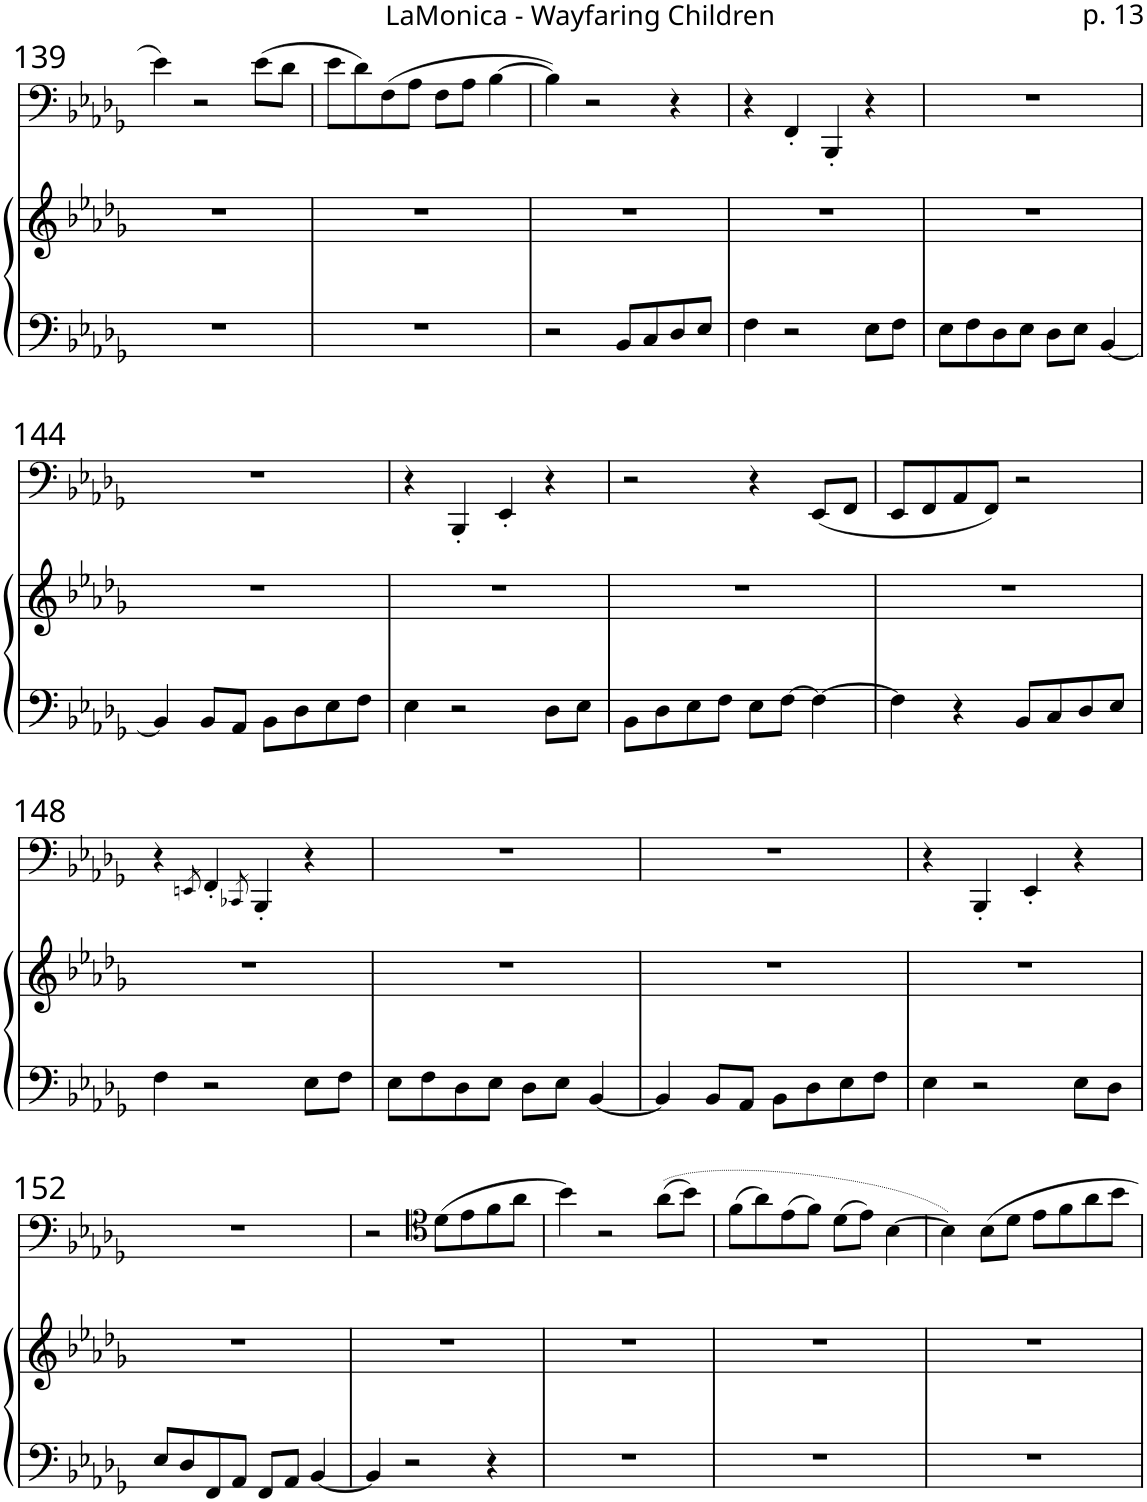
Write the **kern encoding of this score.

**kern	**kern	**kern
*part2	*part2	*part1
*staff3	*staff2	*staff1
*I"Piano	*	*I"Bassoon
*I'Pno	*	*I'Bsn
!!LO:PB:g=z
*clefF4	*clefG2	*clefF4
*k[b-e-a-d-g-]	*k[b-e-a-d-g-]	*k[b-e-a-d-g-]
*M2/2	*M2/2	*M2/2
=139	=139	=139
1r	1r	4e-\
.	.	2r
.	.	(8e-\L
.	.	8d-\J
=140	=140	=140
1r	1r	8e-\L
.	.	8d-\)
.	.	(8F\
.	.	8A-\J
.	.	8F\L
.	.	8A-\J
.	.	[4B-\
=141	=141	=141
2r	1r	4B-\])
.	.	2r
8BB-/L	.	.
8C/	.	.
8D-/	.	4r
8E-/J	.	.
=142	=142	=142
4F\	1r	4r
2r	.	4FF'/
.	.	4BBB-'/
8E-\L	.	4r
8F\J	.	.
=143	=143	=143
8E-\L	1r	1r
8F\	.	.
8D-\	.	.
8E-\J	.	.
8D-\L	.	.
8E-\J	.	.
[4BB-/	.	.
!!LO:LB:g=z
=144	=144	=144
4BB-/]	1r	1r
8BB-/L	.	.
8AA-/J	.	.
8BB-\L	.	.
8D-\	.	.
8E-\	.	.
8F\J	.	.
=145	=145	=145
4E-\	1r	4r
2r	.	4BBB-'/
.	.	4EE-'/
8D-\L	.	4r
8E-\J	.	.
=146	=146	=146
8BB-\L	1r	2r
8D-\	.	.
8E-\	.	.
8F\J	.	.
8E-\L	.	4r
[8F\J	.	.
4F\_	.	(8EE-/L
.	.	8FF/J
=147	=147	=147
4F\]	1r	8EE-/L
.	.	8FF/
4r	.	8AA-/
.	.	8FF/J)
8BB-/L	.	2r
8C/	.	.
8D-/	.	.
8E-/J	.	.
!!LO:LB:g=z
=148	=148	=148
4F\	1r	4r
.	.	8qEEn/
2r	.	4FF'/
.	.	8qCC-X/
.	.	4BBB-'/
8E-\L	.	4r
8F\J	.	.
=149	=149	=149
8E-\L	1r	1r
8F\	.	.
8D-\	.	.
8E-\J	.	.
8D-\L	.	.
8E-\J	.	.
[4BB-/	.	.
=150	=150	=150
4BB-/]	1r	1r
8BB-/L	.	.
8AA-/J	.	.
8BB-\L	.	.
8D-\	.	.
8E-\	.	.
8F\J	.	.
=151	=151	=151
4E-\	1r	4r
2r	.	4BBB-'/
.	.	4EE-'/
8E-\L	.	4r
8D-\J	.	.
!!LO:LB:g=z
=152	=152	=152
8E-/L	1r	1r
8D-/	.	.
8FF/	.	.
8AA-/J	.	.
8FF/L	.	.
8AA-/J	.	.
[4BB-/	.	.
=153	=153	=153
4BB-/]	1r	2r
2r	.	.
*	*	*clefC4
.	.	(8d-\L
.	.	8e-\
4r	.	8f\
.	.	8a-\J
=154	=154	=154
1r	1r	4b-\)
.	.	2r
.	.	((8a-\L
.	.	8b-\J)
=155	=155	=155
1r	1r	(8f\L
.	.	8a-\)
.	.	(8e-\
.	.	8f\J)
.	.	(8d-\L
.	.	8e-\J)
.	.	[4B-\
=156	=156	=156
1r	1r	4B-\])
.	.	8B-\L
.	.	8d-\J
.	.	8e-\L
.	.	8f\
.	.	8a-\
.	.	8b-\J
=	=	=
*-	*-	*-
